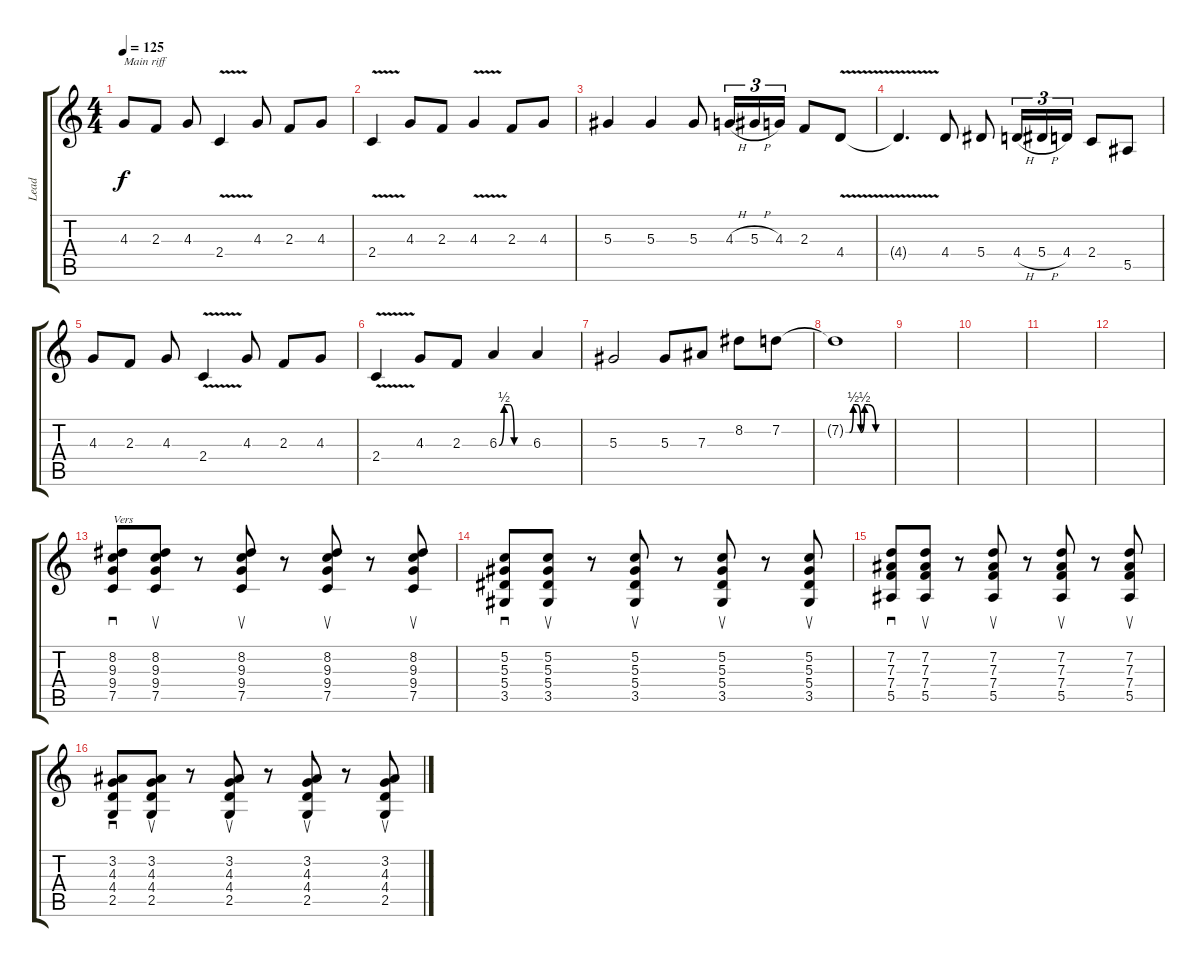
\track ("Lead" "Lead") {instrument distortionguitar}
\staff {score tabs}
\tuning (C4 G3 Eb3 Bb2 F2 C2) {hide}
\ts (4 4)
\tempo 125
\clef g2
\ks c
4.3.8{txt "Main riff" dy f} 2.3.8 4.3.8 2.4{v}.4 4.3.8 2.3.8 4.3.8 |
2.4{v}.4 4.3.8 2.3.8 4.3{v}.4 2.3.8 4.3.8 |
5.3.4 5.3.4 5.3.8 4.3{h}.16{tu (3 2)} 5.3{h}.16{tu (3 2)} 4.3.16{tu (3 2)} 2.3.8 4.4{v}.8 |
4.4{v t}.4{d} 4.4.8 5.4.8 4.4{h}.16{tu (3 2)} 5.4{h}.16{tu (3 2)} 4.4.16{tu (3 2)} 2.4.8 5.5.8 |
4.3.8 2.3.8 4.3.8 2.4{v}.4 4.3.8 2.3.8 4.3.8 |
2.4{v}.4 4.3.8 2.3.8 6.3{be (custom 0 0 10 2 20 2 30 0 60 0)}.4 6.3.4 |
5.3.2 5.3.8 7.3.8 8.2.8 7.2.8 |
7.2{be (custom 0 0 5 0 10 2 15 2 20 0 25 2 30 2 40 0 50 0 60 0) t}.1 |
|
|
|
|
(8.2 9.3 9.4 7.5).8{sd txt "Vers"} (8.2 9.3 9.4 7.5).8{su} r.8 (8.2 9.3 9.4 7.5).8{su} r.8 (8.2 9.3 9.4 7.5).8{su} r.8 (8.2 9.3 9.4 7.5).8{su} |
(5.2 5.3 5.4 3.5).8{sd} (5.2 5.3 5.4 3.5).8{su} r.8 (5.2 5.3 5.4 3.5).8{su} r.8 (5.2 5.3 5.4 3.5).8{su} r.8 (5.2 5.3 5.4 3.5).8{su} |
(7.2 7.3 7.4 5.5).8{sd} (7.2 7.3 7.4 5.5).8{su} r.8 (7.2 7.3 7.4 5.5).8{su} r.8 (7.2 7.3 7.4 5.5).8{su} r.8 (7.2 7.3 7.4 5.5).8{su} |
(3.2 4.3 4.4 2.5).8{sd} (3.2 4.3 4.4 2.5).8{su} r.8 (3.2 4.3 4.4 2.5).8{su} r.8 (3.2 4.3 4.4 2.5).8{su} r.8 (3.2 4.3 4.4 2.5).8{su}
